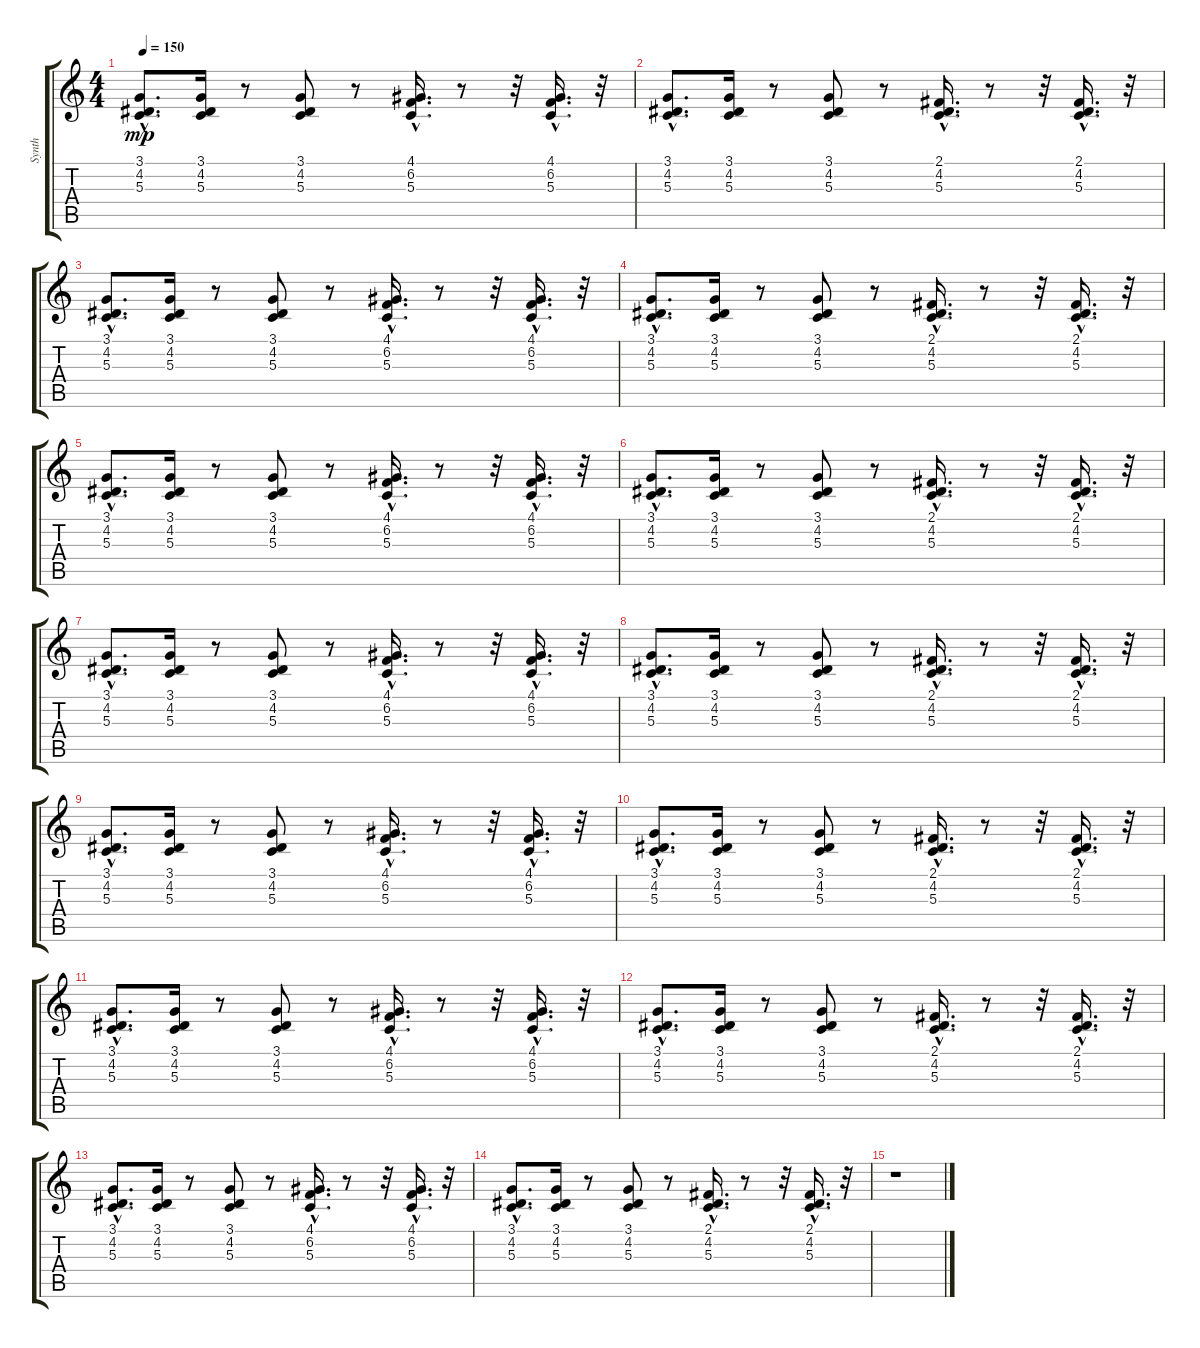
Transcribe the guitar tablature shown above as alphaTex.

\track ("Synth" "Synth") {instrument drawbarorgan}
\staff {score tabs}
\tuning (E4 B3 G3 D3 A2 E2) {hide}
\ts (4 4)
\tempo 150
\clef g2
\ks c
(3.1{hac} 4.2{hac} 5.3{hac}).8{d dy mp} (3.1 4.2 5.3).16 r.8 (3.1 4.2 5.3).8 r.8 (4.1{hac} 6.2{hac} 5.3{hac}).16{d} r.8 r.32 (4.1{hac} 6.2{hac} 5.3{hac}).16{d} r.32 |
(3.1{hac} 4.2{hac} 5.3{hac}).8{d} (3.1 4.2 5.3).16 r.8 (3.1 4.2 5.3).8 r.8 (2.1{hac} 4.2{hac} 5.3{hac}).16{d} r.8 r.32 (2.1{hac} 4.2{hac} 5.3{hac}).16{d} r.32 |
(3.1{hac} 4.2{hac} 5.3{hac}).8{d} (3.1 4.2 5.3).16 r.8 (3.1 4.2 5.3).8 r.8 (4.1{hac} 6.2{hac} 5.3{hac}).16{d} r.8 r.32 (4.1{hac} 6.2{hac} 5.3{hac}).16{d} r.32 |
(3.1{hac} 4.2{hac} 5.3{hac}).8{d} (3.1 4.2 5.3).16 r.8 (3.1 4.2 5.3).8 r.8 (2.1{hac} 4.2{hac} 5.3{hac}).16{d} r.8 r.32 (2.1{hac} 4.2{hac} 5.3{hac}).16{d} r.32 |
(3.1{hac} 4.2{hac} 5.3{hac}).8{d} (3.1 4.2 5.3).16 r.8 (3.1 4.2 5.3).8 r.8 (4.1{hac} 6.2{hac} 5.3{hac}).16{d} r.8 r.32 (4.1{hac} 6.2{hac} 5.3{hac}).16{d} r.32 |
(3.1{hac} 4.2{hac} 5.3{hac}).8{d} (3.1 4.2 5.3).16 r.8 (3.1 4.2 5.3).8 r.8 (2.1{hac} 4.2{hac} 5.3{hac}).16{d} r.8 r.32 (2.1{hac} 4.2{hac} 5.3{hac}).16{d} r.32 |
(3.1{hac} 4.2{hac} 5.3{hac}).8{d} (3.1 4.2 5.3).16 r.8 (3.1 4.2 5.3).8 r.8 (4.1{hac} 6.2{hac} 5.3{hac}).16{d} r.8 r.32 (4.1{hac} 6.2{hac} 5.3{hac}).16{d} r.32 |
(3.1{hac} 4.2{hac} 5.3{hac}).8{d} (3.1 4.2 5.3).16 r.8 (3.1 4.2 5.3).8 r.8 (2.1{hac} 4.2{hac} 5.3{hac}).16{d} r.8 r.32 (2.1{hac} 4.2{hac} 5.3{hac}).16{d} r.32 |
(3.1{hac} 4.2{hac} 5.3{hac}).8{d} (3.1 4.2 5.3).16 r.8 (3.1 4.2 5.3).8 r.8 (4.1{hac} 6.2{hac} 5.3{hac}).16{d} r.8 r.32 (4.1{hac} 6.2{hac} 5.3{hac}).16{d} r.32 |
(3.1{hac} 4.2{hac} 5.3{hac}).8{d} (3.1 4.2 5.3).16 r.8 (3.1 4.2 5.3).8 r.8 (2.1{hac} 4.2{hac} 5.3{hac}).16{d} r.8 r.32 (2.1{hac} 4.2{hac} 5.3{hac}).16{d} r.32 |
(3.1{hac} 4.2{hac} 5.3{hac}).8{d} (3.1 4.2 5.3).16 r.8 (3.1 4.2 5.3).8 r.8 (4.1{hac} 6.2{hac} 5.3{hac}).16{d} r.8 r.32 (4.1{hac} 6.2{hac} 5.3{hac}).16{d} r.32 |
(3.1{hac} 4.2{hac} 5.3{hac}).8{d} (3.1 4.2 5.3).16 r.8 (3.1 4.2 5.3).8 r.8 (2.1{hac} 4.2{hac} 5.3{hac}).16{d} r.8 r.32 (2.1{hac} 4.2{hac} 5.3{hac}).16{d} r.32 |
(3.1{hac} 4.2{hac} 5.3{hac}).8{d} (3.1 4.2 5.3).16 r.8 (3.1 4.2 5.3).8 r.8 (4.1{hac} 6.2{hac} 5.3{hac}).16{d} r.8 r.32 (4.1{hac} 6.2{hac} 5.3{hac}).16{d} r.32 |
(3.1{hac} 4.2{hac} 5.3{hac}).8{d} (3.1 4.2 5.3).16 r.8 (3.1 4.2 5.3).8 r.8 (2.1{hac} 4.2{hac} 5.3{hac}).16{d} r.8 r.32 (2.1{hac} 4.2{hac} 5.3{hac}).16{d} r.32 |
r.1
